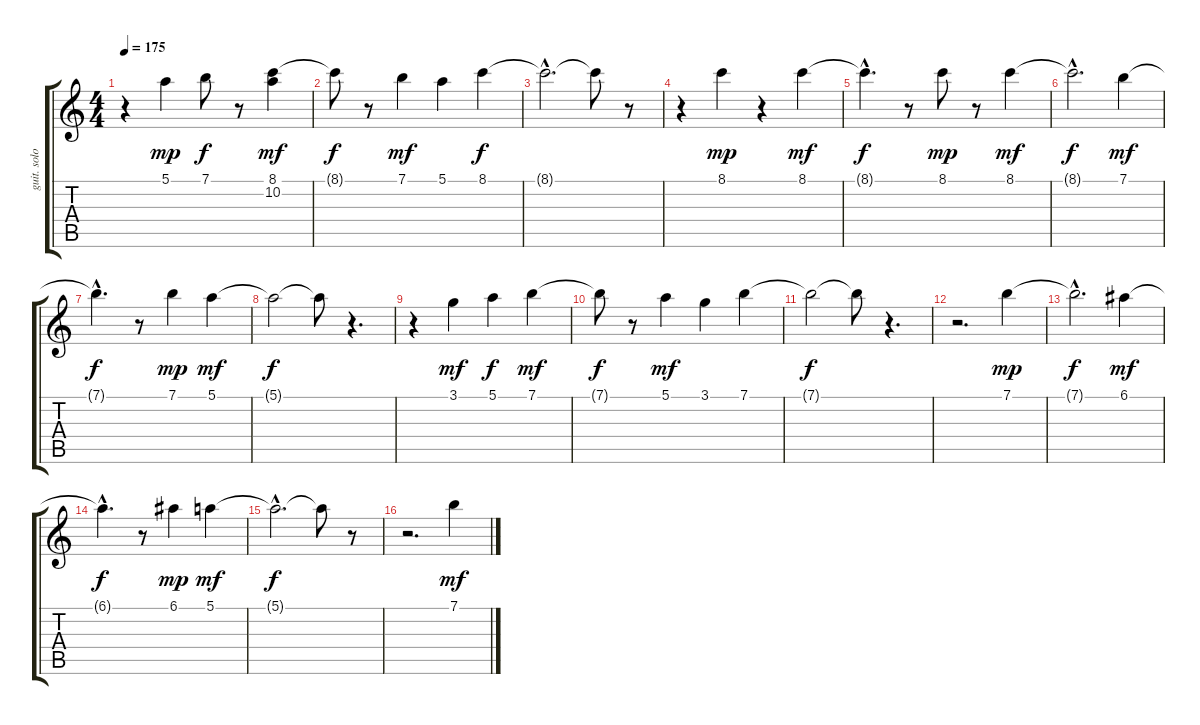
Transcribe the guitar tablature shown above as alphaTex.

\track ("guit. solo" "guit. solo") {instrument electricguitarjazz}
\staff {score tabs}
\tuning (E4 B3 G3 D3 A2 E2) {hide}
\ts (4 4)
\tempo 175
\clef g2
\ks c
r.4{dy f} 5.1.4{dy mp} 7.1.8{dy f} r.8 (8.1 10.2).4{dy mf} |
8.1{t}.8{dy f} r.8 7.1.4{dy mf} 5.1.4 8.1.4{dy f} |
8.1{hac t}.2{d} 8.1{t}.8 r.8 |
r.4 8.1.4{dy mp} r.4 8.1.4{dy mf} |
8.1{hac t}.4{d dy f} r.8 8.1.8{dy mp} r.8 8.1.4{dy mf} |
8.1{hac t}.2{d dy f} 7.1.4{dy mf} |
7.1{hac t}.4{d dy f} r.8 7.1.4{dy mp} 5.1.4{dy mf} |
5.1{t}.2{dy f} 5.1{t}.8 r.4{d} |
r.4 3.1.4{dy mf} 5.1.4{dy f} 7.1.4{dy mf} |
7.1{t}.8{dy f} r.8 5.1.4{dy mf} 3.1.4 7.1.4 |
7.1{t}.2{dy f} 7.1{t}.8 r.4{d} |
r.2{d} 7.1.4{dy mp} |
7.1{hac t}.2{d dy f} 6.1.4{dy mf} |
6.1{hac t}.4{d dy f} r.8 6.1.4{dy mp} 5.1.4{dy mf} |
5.1{hac t}.2{d dy f} 5.1{t}.8 r.8 |
r.2{d} 7.1.4{dy mf}
